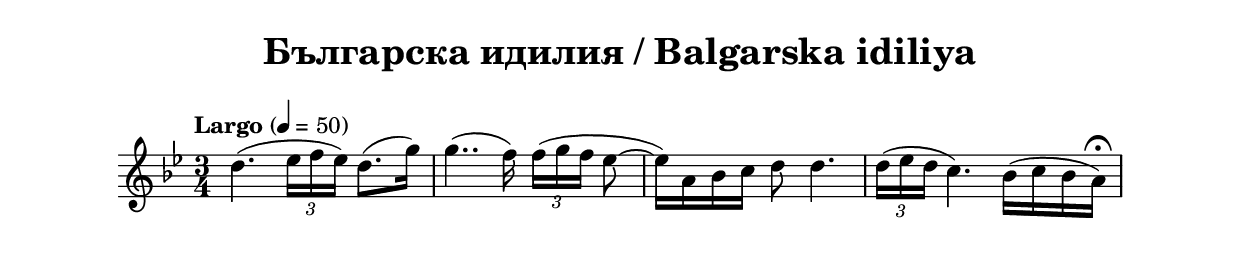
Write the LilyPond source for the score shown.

\version "2.18.2"

\paper {
  print-all-headers = ##t
  print-page-number = ##f 
  left-margin = 2\cm
  right-margin = 2\cm
}

\header {
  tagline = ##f
}


\score{
  \layout { 
    indent = 0.0\cm % remove first line indentation
    ragged-last = ##t % do not spread last line to fill the whole space
    \context {
      \Score
      \omit BarNumber %remove bar numbers
    } % context
  } % layout

  \new Voice \relative c' {
    \clef treble
    \key g \minor
    \time 3/4
    \tempo "Largo" 4 = 50
    \autoBeamOff
    
    d'4.( \tuplet 3/2 { ees16 [f ees]) } d8.([g16]) | \noBreak
    g4..(f16) \tuplet 3/2 { f16( [g f] } ees8~ | \noBreak
    ees16)[a, bes c] d8 d4. | \noBreak
    \tuplet 3/2 { d16( [ees d] } c4.) bes16([c bes a\fermata]) | \break



    
  }

  \header {
    title = "Българска идилия / Balgarska idiliya"
  }

} % score
